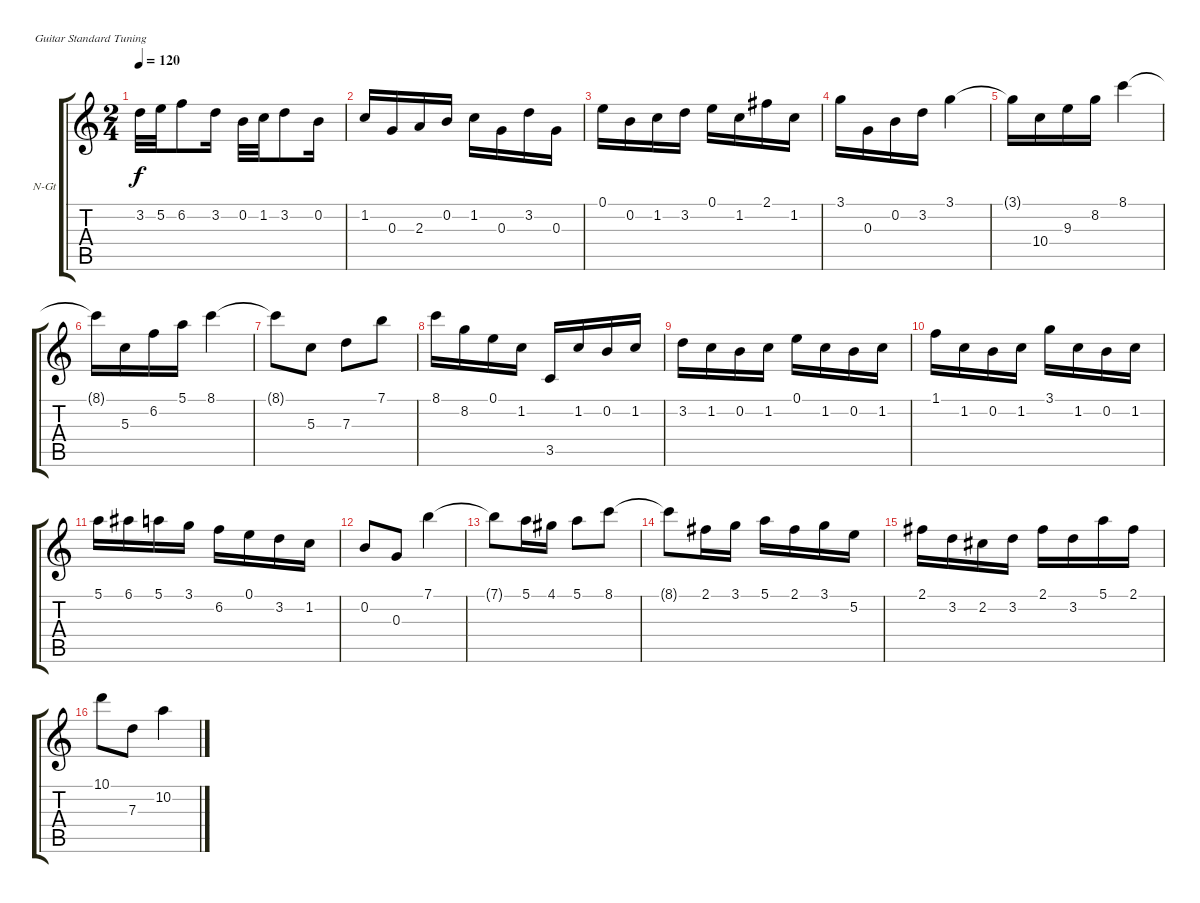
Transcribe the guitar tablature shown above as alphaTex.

\bracketExtendMode groupsimilarinstruments
\firstSystemTrackNameOrientation horizontal
\otherSystemsTrackNameOrientation horizontal
\track ("Piste 1" "N-Gt") {instrument acousticguitarnylon}
\staff {score tabs}
\tuning (E4 B3 G3 D3 A2 E2)
\ts (2 4)
\tempo 120
\clef g2
\ks c
3.2.32{dy f} 5.2.32 6.2.8 3.2.16 0.2.32 1.2.32 3.2.8 0.2.16 |
1.2.16 0.3.16 2.3.16 0.2.16 1.2.16 0.3.16 3.2.16 0.3.16 |
0.1.16 0.2.16 1.2.16 3.2.16 0.1.16 1.2.16 2.1.16 1.2.16 |
3.1.16 0.3.16 0.2.16 3.2.16 3.1.4 |
3.1{t}.16 10.4.16 9.3.16 8.2.16 8.1.4 |
8.1{t}.16 5.3.16 6.2.16 5.1.16 8.1.4 |
8.1{t}.8 5.3.8 7.3.8 7.1.8 |
8.1.16 8.2.16 0.1.16 1.2.16 3.5.16 1.2.16 0.2.16 1.2.16 |
3.2.16 1.2.16 0.2.16 1.2.16 0.1.16 1.2.16 0.2.16 1.2.16 |
1.1.16 1.2.16 0.2.16 1.2.16 3.1.16 1.2.16 0.2.16 1.2.16 |
5.1.16 6.1.16 5.1.16 3.1.16 6.2.16 0.1.16 3.2.16 1.2.16 |
0.2.8 0.3.8 7.1.4 |
7.1{t}.8 5.1.16 4.1.16 5.1.8 8.1.8 |
8.1{t}.8 2.1.16 3.1.16 5.1.16 2.1.16 3.1.16 5.2.16 |
2.1.16 3.2.16 2.2.16 3.2.16 2.1.16 3.2.16 5.1.16 2.1.16 |
10.1.8 7.3.8 10.2.4
